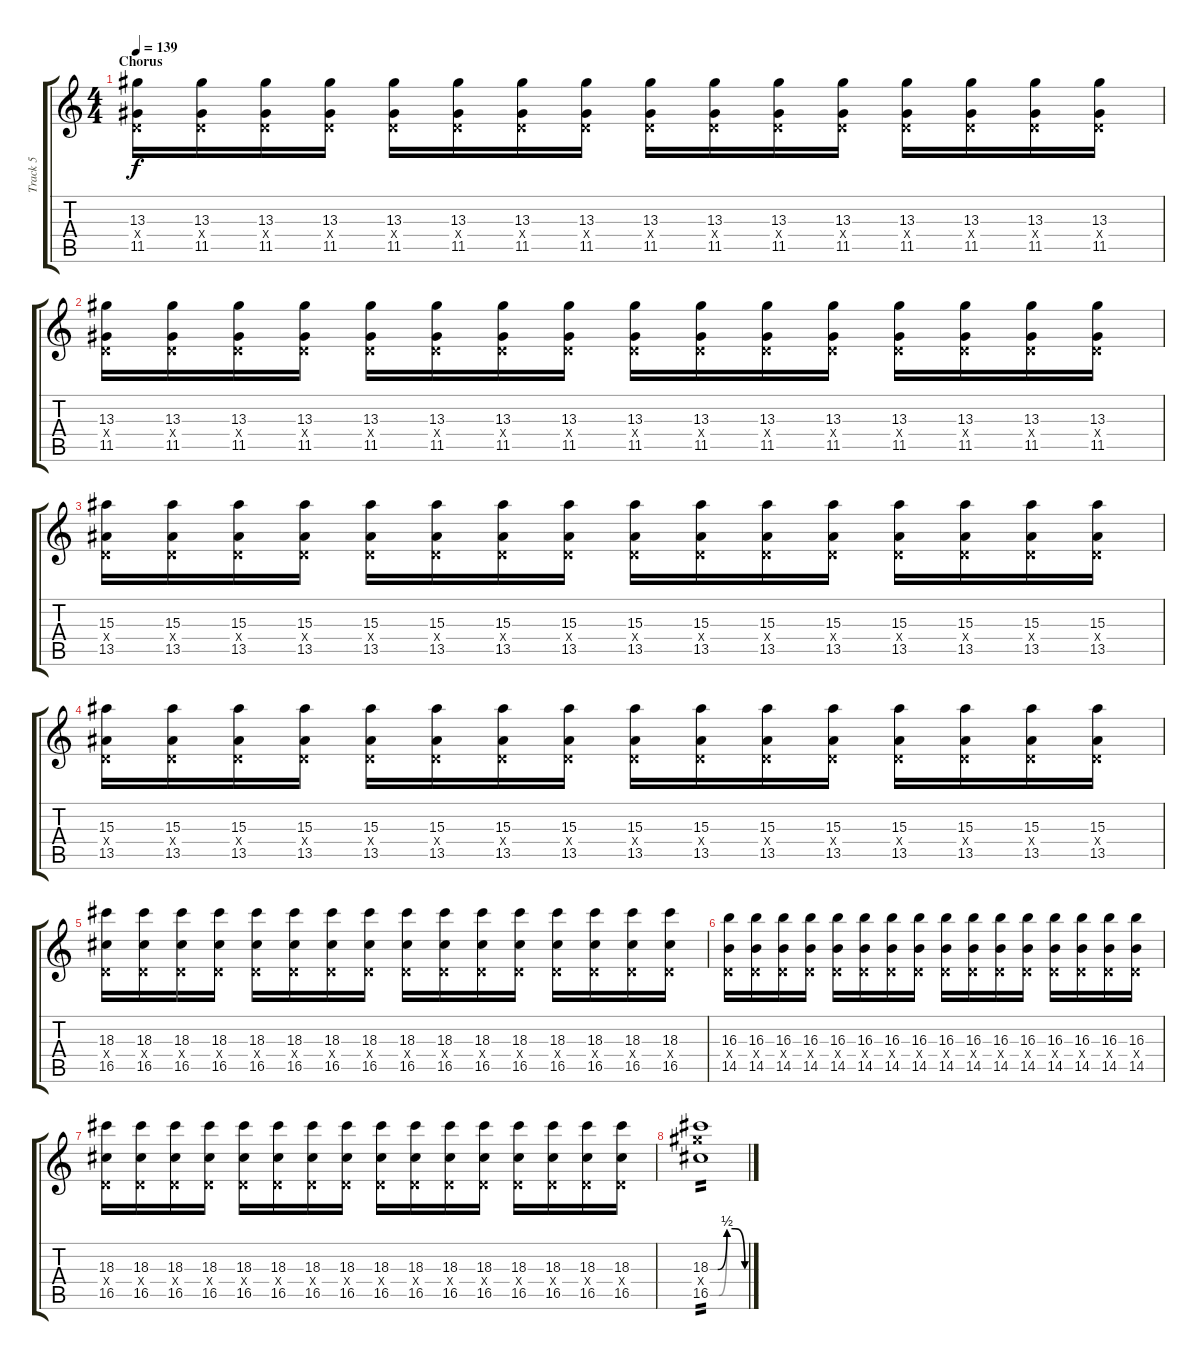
\track ("Track 5" "Track 5") {instrument overdrivenguitar}
\staff {score tabs}
\tuning (E4 B3 G3 D3 A2 E2) {hide}
\ts (4 4)
\section ("" "Chorus")
\tempo 139
\clef g2
\ks c
(13.3 0.4{x} 11.5).16{dy f} (13.3 0.4{x} 11.5).16 (13.3 0.4{x} 11.5).16 (13.3 0.4{x} 11.5).16 (13.3 0.4{x} 11.5).16 (13.3 0.4{x} 11.5).16 (13.3 0.4{x} 11.5).16 (13.3 0.4{x} 11.5).16 (13.3 0.4{x} 11.5).16 (13.3 0.4{x} 11.5).16 (13.3 0.4{x} 11.5).16 (13.3 0.4{x} 11.5).16 (13.3 0.4{x} 11.5).16 (13.3 0.4{x} 11.5).16 (13.3 0.4{x} 11.5).16 (13.3 0.4{x} 11.5).16 |
(13.3 0.4{x} 11.5).16 (13.3 0.4{x} 11.5).16 (13.3 0.4{x} 11.5).16 (13.3 0.4{x} 11.5).16 (13.3 0.4{x} 11.5).16 (13.3 0.4{x} 11.5).16 (13.3 0.4{x} 11.5).16 (13.3 0.4{x} 11.5).16 (13.3 0.4{x} 11.5).16 (13.3 0.4{x} 11.5).16 (13.3 0.4{x} 11.5).16 (13.3 0.4{x} 11.5).16 (13.3 0.4{x} 11.5).16 (13.3 0.4{x} 11.5).16 (13.3 0.4{x} 11.5).16 (13.3 0.4{x} 11.5).16 |
(15.3 0.4{x} 13.5).16 (15.3 0.4{x} 13.5).16 (15.3 0.4{x} 13.5).16 (15.3 0.4{x} 13.5).16 (15.3 0.4{x} 13.5).16 (15.3 0.4{x} 13.5).16 (15.3 0.4{x} 13.5).16 (15.3 0.4{x} 13.5).16 (15.3 0.4{x} 13.5).16 (15.3 0.4{x} 13.5).16 (15.3 0.4{x} 13.5).16 (15.3 0.4{x} 13.5).16 (15.3 0.4{x} 13.5).16 (15.3 0.4{x} 13.5).16 (15.3 0.4{x} 13.5).16 (15.3 0.4{x} 13.5).16 |
(15.3 0.4{x} 13.5).16 (15.3 0.4{x} 13.5).16 (15.3 0.4{x} 13.5).16 (15.3 0.4{x} 13.5).16 (15.3 0.4{x} 13.5).16 (15.3 0.4{x} 13.5).16 (15.3 0.4{x} 13.5).16 (15.3 0.4{x} 13.5).16 (15.3 0.4{x} 13.5).16 (15.3 0.4{x} 13.5).16 (15.3 0.4{x} 13.5).16 (15.3 0.4{x} 13.5).16 (15.3 0.4{x} 13.5).16 (15.3 0.4{x} 13.5).16 (15.3 0.4{x} 13.5).16 (15.3 0.4{x} 13.5).16 |
(18.3 0.4{x} 16.5).16 (18.3 0.4{x} 16.5).16 (18.3 0.4{x} 16.5).16 (18.3 0.4{x} 16.5).16 (18.3 0.4{x} 16.5).16 (18.3 0.4{x} 16.5).16 (18.3 0.4{x} 16.5).16 (18.3 0.4{x} 16.5).16 (18.3 0.4{x} 16.5).16 (18.3 0.4{x} 16.5).16 (18.3 0.4{x} 16.5).16 (18.3 0.4{x} 16.5).16 (18.3 0.4{x} 16.5).16 (18.3 0.4{x} 16.5).16 (18.3 0.4{x} 16.5).16 (18.3 0.4{x} 16.5).16 |
(16.3 0.4{x} 14.5).16 (16.3 0.4{x} 14.5).16 (16.3 0.4{x} 14.5).16 (16.3 0.4{x} 14.5).16 (16.3 0.4{x} 14.5).16 (16.3 0.4{x} 14.5).16 (16.3 0.4{x} 14.5).16 (16.3 0.4{x} 14.5).16 (16.3 0.4{x} 14.5).16 (16.3 0.4{x} 14.5).16 (16.3 0.4{x} 14.5).16 (16.3 0.4{x} 14.5).16 (16.3 0.4{x} 14.5).16 (16.3 0.4{x} 14.5).16 (16.3 0.4{x} 14.5).16 (16.3 0.4{x} 14.5).16 |
(18.3 0.4{x} 16.5).16 (18.3 0.4{x} 16.5).16 (18.3 0.4{x} 16.5).16 (18.3 0.4{x} 16.5).16 (18.3 0.4{x} 16.5).16 (18.3 0.4{x} 16.5).16 (18.3 0.4{x} 16.5).16 (18.3 0.4{x} 16.5).16 (18.3 0.4{x} 16.5).16 (18.3 0.4{x} 16.5).16 (18.3 0.4{x} 16.5).16 (18.3 0.4{x} 16.5).16 (18.3 0.4{x} 16.5).16 (18.3 0.4{x} 16.5).16 (18.3 0.4{x} 16.5).16 (18.3 0.4{x} 16.5).16 |
(18.3{be (custom 0 0 13 0 29 2 43 2 60 0)} 18.4{x} 16.5{be (custom 0 0 15 0 29 2 46 2 60 0)}).1{tp 2}
